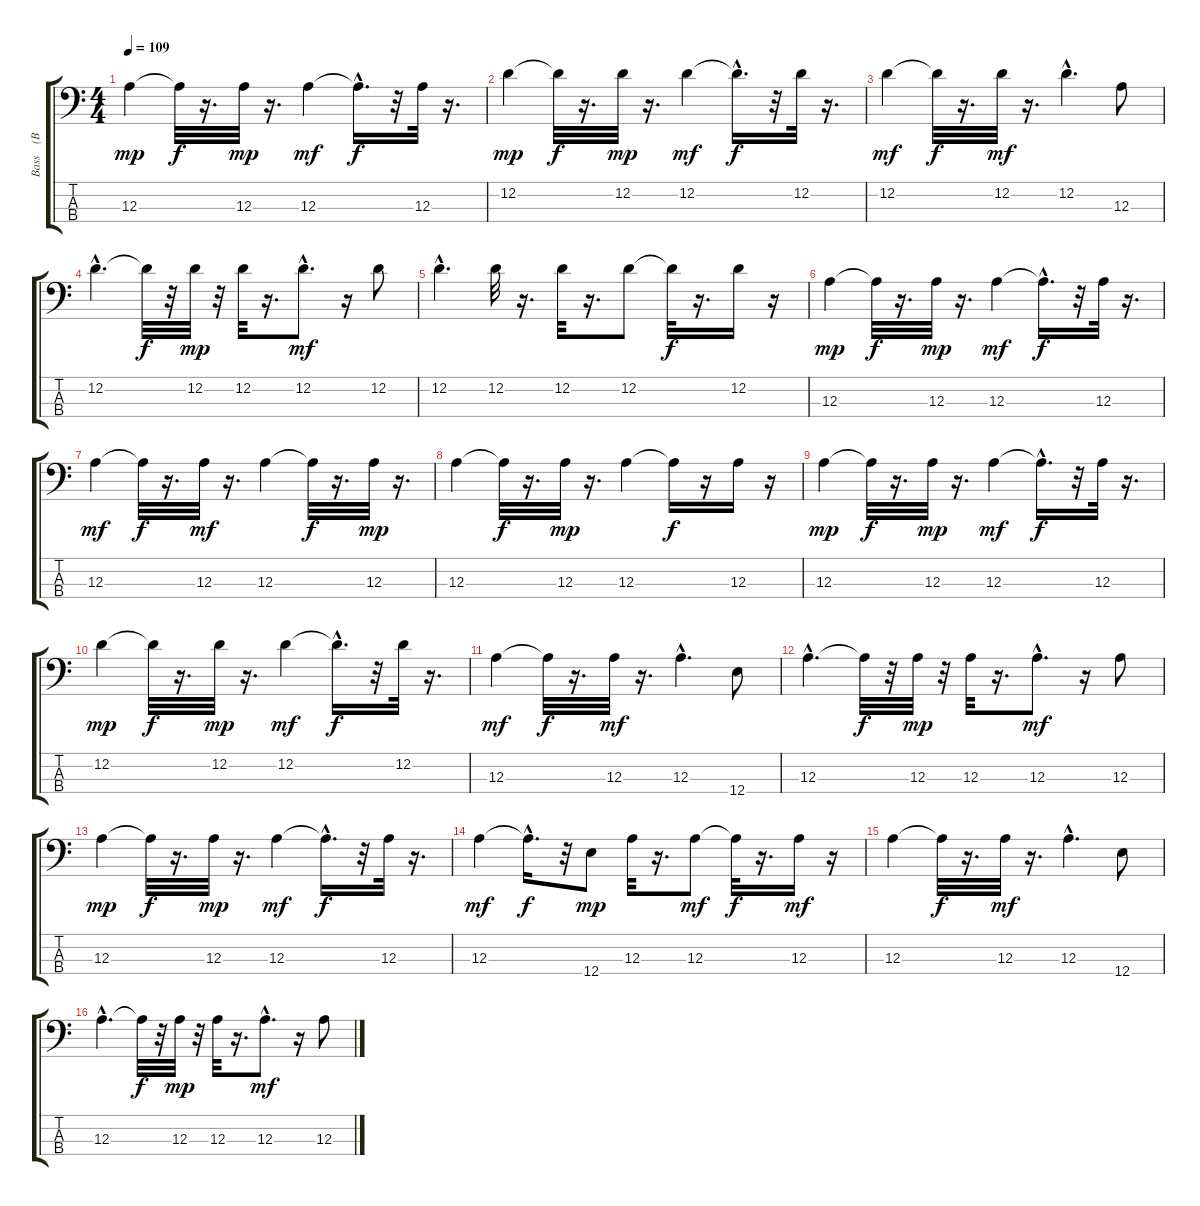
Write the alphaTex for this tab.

\track ("Bass    (BB)" "Bass    (B") {instrument fretlessbass}
\staff {score tabs}
\tuning (G2 D2 A1 E1) {hide}
\ts (4 4)
\tempo 109
\clef f4
\ks c
12.3.4{dy mp} 12.3{t}.32{dy f} r.16{d} 12.3.32{dy mp} r.16{d} 12.3.4{dy mf} 12.3{hac t}.16{d dy f} r.32 12.3.32 r.16{d} |
12.2.4{dy mp} 12.2{t}.32{dy f} r.16{d} 12.2.32{dy mp} r.16{d} 12.2.4{dy mf} 12.2{hac t}.16{d dy f} r.32 12.2.32 r.16{d} |
12.2.4{dy mf} 12.2{t}.32{dy f} r.16{d} 12.2.32{dy mf} r.16{d} 12.2{hac}.4{d} 12.3.8 |
12.2{hac}.4{d} 12.2{t}.32{dy f} r.32 12.2.32{dy mp} r.32 12.2.32 r.16{d} 12.2{hac}.8{d dy mf} r.16 12.2.8 |
12.2{hac}.4{d} 12.2.32 r.16{d} 12.2.32 r.16{d} 12.2.8 12.2{t}.32{dy f} r.16{d} 12.2.16 r.16 |
12.3.4{dy mp} 12.3{t}.32{dy f} r.16{d} 12.3.32{dy mp} r.16{d} 12.3.4{dy mf} 12.3{hac t}.16{d dy f} r.32 12.3.32 r.16{d} |
12.3.4{dy mf} 12.3{t}.32{dy f} r.16{d} 12.3.32{dy mf} r.16{d} 12.3.4 12.3{t}.32{dy f} r.16{d} 12.3.32{dy mp} r.16{d} |
12.3.4 12.3{t}.32{dy f} r.16{d} 12.3.32{dy mp} r.16{d} 12.3.4 12.3{t}.16{dy f} r.16 12.3.16 r.16 |
12.3.4{dy mp} 12.3{t}.32{dy f} r.16{d} 12.3.32{dy mp} r.16{d} 12.3.4{dy mf} 12.3{hac t}.16{d dy f} r.32 12.3.32 r.16{d} |
12.2.4{dy mp} 12.2{t}.32{dy f} r.16{d} 12.2.32{dy mp} r.16{d} 12.2.4{dy mf} 12.2{hac t}.16{d dy f} r.32 12.2.32 r.16{d} |
12.3.4{dy mf} 12.3{t}.32{dy f} r.16{d} 12.3.32{dy mf} r.16{d} 12.3{hac}.4{d} 12.4.8 |
12.3{hac}.4{d} 12.3{t}.32{dy f} r.32 12.3.32{dy mp} r.32 12.3.32 r.16{d} 12.3{hac}.8{d dy mf} r.16 12.3.8 |
12.3.4{dy mp} 12.3{t}.32{dy f} r.16{d} 12.3.32{dy mp} r.16{d} 12.3.4{dy mf} 12.3{hac t}.16{d dy f} r.32 12.3.32 r.16{d} |
12.3.4{dy mf} 12.3{hac t}.16{d dy f} r.32 12.4.8{dy mp} 12.3.32 r.16{d} 12.3.8{dy mf} 12.3{t}.32{dy f} r.16{d} 12.3.16{dy mf} r.16 |
12.3.4 12.3{t}.32{dy f} r.16{d} 12.3.32{dy mf} r.16{d} 12.3{hac}.4{d} 12.4.8 |
12.3{hac}.4{d} 12.3{t}.32{dy f} r.32 12.3.32{dy mp} r.32 12.3.32 r.16{d} 12.3{hac}.8{d dy mf} r.16 12.3.8
